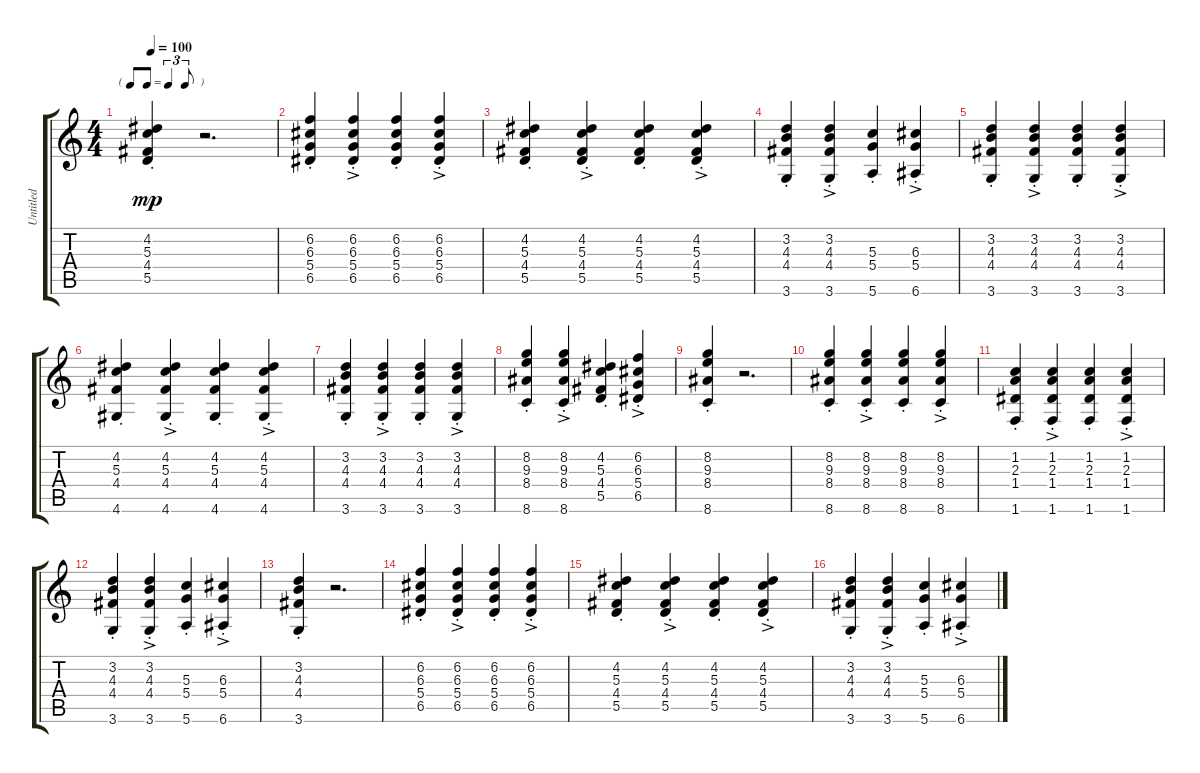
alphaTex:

\track ("Untitled" "Untitled") {instrument acousticguitarnylon}
\staff {score tabs}
\tuning (E4 B3 G3 D3 A2 E2) {hide}
\ts (4 4)
\tf triplet8th
\tempo 100
\clef g2
\ks c
(4.2{st} 5.3{st} 4.4{st} 5.5{st}).4{dy mp} r.2{d} |
(6.2{st} 6.3{st} 5.4{st} 6.5{st}).4 (6.2{ac st} 6.3{ac st} 5.4{ac st} 6.5{ac st}).4 (6.2{st} 6.3{st} 5.4{st} 6.5{st}).4 (6.2{ac st} 6.3{ac st} 5.4{ac st} 6.5{ac st}).4 |
(4.2{st} 5.3{st} 4.4{st} 5.5{st}).4 (4.2{ac st} 5.3{ac st} 4.4{ac st} 5.5{ac st}).4 (4.2{st} 5.3{st} 4.4{st} 5.5{st}).4 (4.2{ac st} 5.3{ac st} 4.4{ac st} 5.5{ac st}).4 |
(3.2{st} 4.3{st} 4.4{st} 3.6{st}).4 (3.2{ac st} 4.3{ac st} 4.4{ac st} 3.6{ac st}).4 (5.3{st} 5.4{st} 5.6{st}).4 (6.3{ac st} 5.4{ac st} 6.6{ac st}).4 |
(3.2{st} 4.3{st} 4.4{st} 3.6{st}).4 (3.2{ac st} 4.3{ac st} 4.4{ac st} 3.6{ac st}).4 (3.2{st} 4.3{st} 4.4{st} 3.6{st}).4 (3.2{ac st} 4.3{ac st} 4.4{ac st} 3.6{ac st}).4 |
(4.2{st} 5.3{st} 4.4{st} 4.6{st}).4 (4.2{ac st} 5.3{ac st} 4.4{ac st} 4.6{ac st}).4 (4.2{st} 5.3{st} 4.4{st} 4.6{st}).4 (4.2{ac st} 5.3{ac st} 4.4{ac st} 4.6{ac st}).4 |
(3.2{st} 4.3{st} 4.4{st} 3.6{st}).4 (3.2{ac st} 4.3{ac st} 4.4{ac st} 3.6{ac st}).4 (3.2{st} 4.3{st} 4.4{st} 3.6{st}).4 (3.2{ac st} 4.3{ac st} 4.4{ac st} 3.6{ac st}).4 |
(8.2{st} 9.3{st} 8.4{st} 8.6{st}).4 (8.2{ac st} 9.3{ac st} 8.4{ac st} 8.6{ac st}).4 (4.2{st} 5.3{st} 4.4{st} 5.5{st}).4 (6.2{ac st} 6.3{ac st} 5.4{ac st} 6.5{ac st}).4 |
(8.2{st} 9.3{st} 8.4{st} 8.6{st}).4 r.2{d} |
(8.2{st} 9.3{st} 8.4{st} 8.6{st}).4 (8.2{ac st} 9.3{ac st} 8.4{ac st} 8.6{ac st}).4 (8.2{st} 9.3{st} 8.4{st} 8.6{st}).4 (8.2{ac st} 9.3{ac st} 8.4{ac st} 8.6{ac st}).4 |
(1.2{st} 2.3{st} 1.4{st} 1.6{st}).4 (1.2{ac st} 2.3{ac st} 1.4{ac st} 1.6{ac st}).4 (1.2{st} 2.3{st} 1.4{st} 1.6{st}).4 (1.2{ac st} 2.3{ac st} 1.4{ac st} 1.6{ac st}).4 |
(3.2{st} 4.3{st} 4.4{st} 3.6{st}).4 (3.2{ac st} 4.3{ac st} 4.4{ac st} 3.6{ac st}).4 (5.3{st} 5.4{st} 5.6{st}).4 (6.3{ac st} 5.4{ac st} 6.6{ac st}).4 |
(3.2{st} 4.3{st} 4.4{st} 3.6{st}).4 r.2{d} |
(6.2{st} 6.3{st} 5.4{st} 6.5{st}).4 (6.2{ac st} 6.3{ac st} 5.4{ac st} 6.5{ac st}).4 (6.2{st} 6.3{st} 5.4{st} 6.5{st}).4 (6.2{ac st} 6.3{ac st} 5.4{ac st} 6.5{ac st}).4 |
(4.2{st} 5.3{st} 4.4{st} 5.5{st}).4 (4.2{ac st} 5.3{ac st} 4.4{ac st} 5.5{ac st}).4 (4.2{st} 5.3{st} 4.4{st} 5.5{st}).4 (4.2{ac st} 5.3{ac st} 4.4{ac st} 5.5{ac st}).4 |
(3.2{st} 4.3{st} 4.4{st} 3.6{st}).4 (3.2{ac st} 4.3{ac st} 4.4{ac st} 3.6{ac st}).4 (5.3{st} 5.4{st} 5.6{st}).4 (6.3{ac st} 5.4{ac st} 6.6{ac st}).4
